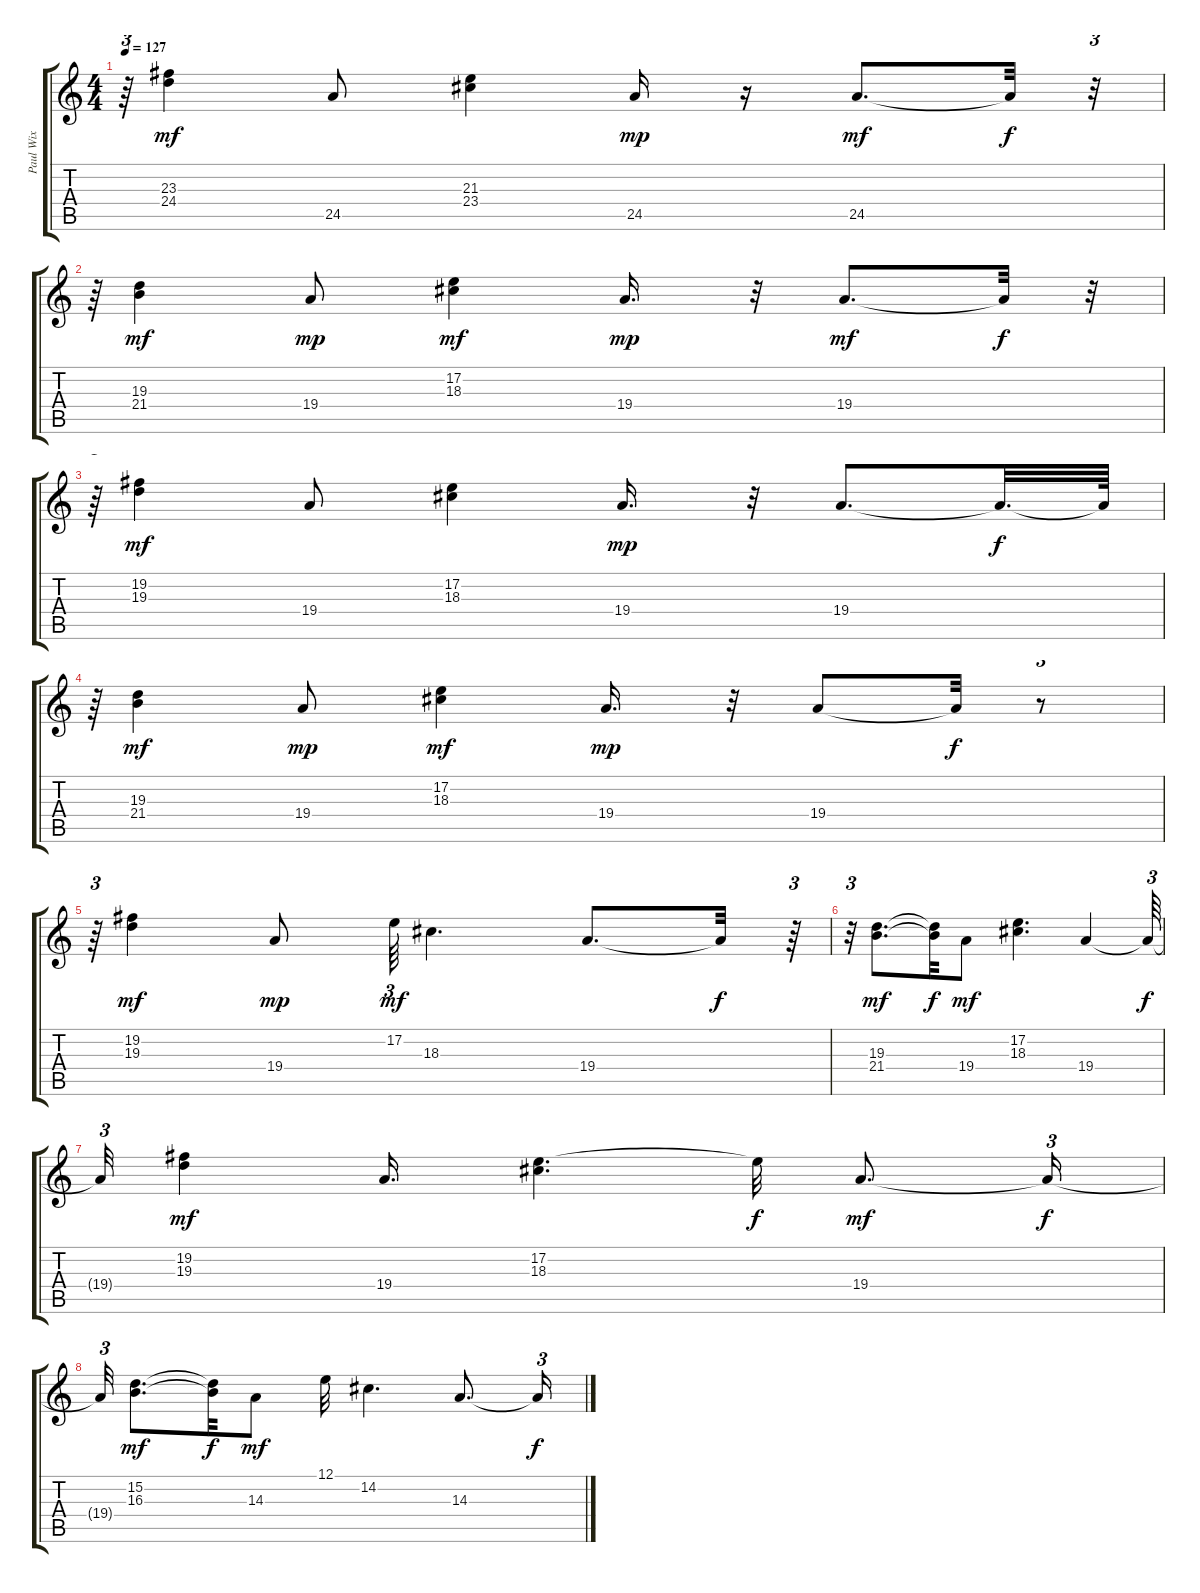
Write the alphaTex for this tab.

\track ("Paul Wix" "Paul Wix") {instrument acousticgrandpiano}
\staff {score tabs}
\tuning (E4 B3 G3 D3 A2 E2) {hide}
\ts (4 4)
\tempo 127
\clef g2
\ks c
r.64{tu (3 2) dy f} (23.3 24.4).4{dy mf} 24.5.8 (21.3 23.4).4 24.5.16{dy mp} r.16 24.5.8{d dy mf} 24.5{t}.32{dy f} r.32{tu (3 2)} |
r.64{tu (3 2)} (19.3 21.4).4{dy mf} 19.4.8{dy mp} (17.2 18.3).4{dy mf} 19.4.16{d dy mp} r.32 19.4.8{d dy mf} 19.4{t}.32{dy f} r.32{tu (3 2)} |
r.64{tu (3 2)} (19.2 19.3).4{dy mf} 19.4.8 (17.2 18.3).4 19.4.16{d dy mp} r.32 19.4.8{d} 19.4{t}.32{d dy f} 19.4{t}.64 |
r.64{tu (3 2)} (19.3 21.4).4{dy mf} 19.4.8{dy mp} (17.2 18.3).4{dy mf} 19.4.16{d dy mp} r.32 19.4.8 19.4{t}.32{dy f} r.8{tu (3 2)} |
r.64{tu (3 2)} (19.2 19.3).4{dy mf} 19.4.8{dy mp} 17.2.64{tu (3 2) dy mf} 18.3.4{d} 19.4.8{d} 19.4{t}.32{dy f} r.64{tu (3 2)} |
r.32{tu (3 2)} (19.3 21.4).8{d dy mf} (19.3{t} 21.4{t}).32{dy f} 19.4.8{dy mf} (17.2 18.3).4{d} 19.4.4 19.4{t}.64{tu (3 2) dy f} |
19.4{t}.32{tu (3 2)} (19.2 19.3).4{dy mf} 19.4.16{d} (17.2 18.3).4{d} 17.2{t}.32{dy f} 19.4.8{d dy mf} 19.4{t}.16{tu (3 2) dy f} |
19.4{t}.32{tu (3 2)} (15.2 16.3).8{d dy mf} (15.2{t} 16.3{t}).32{dy f} 14.3.8{dy mf} 12.1.32 14.2.4{d} 14.3.8{d} 14.3{t}.16{tu (3 2) dy f}
